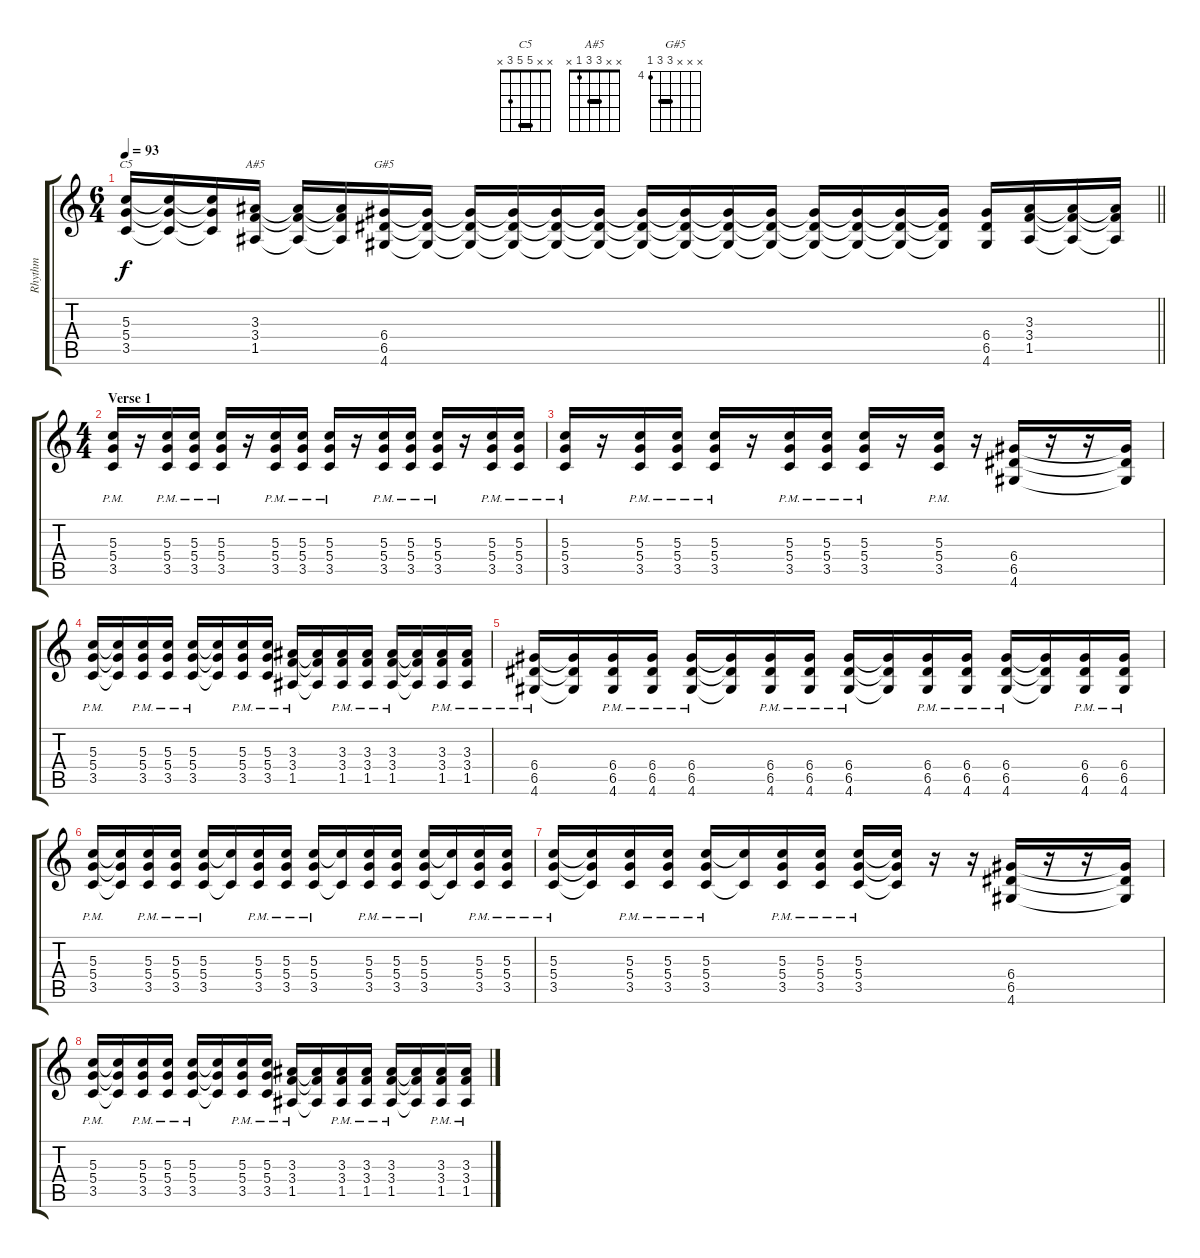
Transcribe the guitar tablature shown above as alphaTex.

\track ("Rhythm" "Rhythm") {instrument overdrivenguitar}
\staff {score tabs}
\tuning (E4 B3 G3 D3 A2 E2) {hide}
\chord ("C5" x x 5 5 3 x) {barre 5}
\chord ("A#5" x x 3 3 1 x) {barre 3}
\chord ("G#5" x x x 6 6 4) {firstfret 4 barre 6}
\ts (6 4)
\tempo 93
\clef g2
\barLineRight lightlight
\ks c
(5.3 5.4 3.5).16{ch "C5" dy f} (5.3{t} 5.4{t} 3.5{t}).16 (5.3{t} 5.4{t} 3.5{t}).16 (3.3 3.4 1.5).16{ch "A#5"} (3.3{t} 3.4{t} 1.5{t}).16 (3.3{t} 3.4{t} 1.5{t}).16 (6.4 6.5 4.6).16{ch "G#5"} (6.4{t} 6.5{t} 4.6{t}).16 (6.4{t} 6.5{t} 4.6{t}).16 (6.4{t} 6.5{t} 4.6{t}).16 (6.4{t} 6.5{t} 4.6{t}).16 (6.4{t} 6.5{t} 4.6{t}).16 (6.4{t} 6.5{t} 4.6{t}).16 (6.4{t} 6.5{t} 4.6{t}).16 (6.4{t} 6.5{t} 4.6{t}).16 (6.4{t} 6.5{t} 4.6{t}).16 (6.4{t} 6.5{t} 4.6{t}).16 (6.4{t} 6.5{t} 4.6{t}).16 (6.4{t} 6.5{t} 4.6{t}).16 (6.4{t} 6.5{t} 4.6{t}).16 (6.4 6.5 4.6).16 (3.3 3.4 1.5).16 (3.3{t} 3.4{t} 1.5{t}).16 (3.3{t} 3.4{t} 1.5{t}).16 |
\ts (4 4)
\section ("" "Verse 1")
(5.3{pm} 5.4{pm} 3.5{pm}).16 r.16 (5.3{pm} 5.4{pm} 3.5{pm}).16 (5.3{pm} 5.4{pm} 3.5{pm}).16 (5.3{pm} 5.4{pm} 3.5{pm}).16 r.16 (5.3{pm} 5.4{pm} 3.5{pm}).16 (5.3{pm} 5.4{pm} 3.5{pm}).16 (5.3{pm} 5.4{pm} 3.5{pm}).16 r.16 (5.3{pm} 5.4{pm} 3.5{pm}).16 (5.3{pm} 5.4{pm} 3.5{pm}).16 (5.3{pm} 5.4{pm} 3.5{pm}).16 r.16 (5.3{pm} 5.4{pm} 3.5{pm}).16 (5.3{pm} 5.4{pm} 3.5{pm}).16 |
(5.3{pm} 5.4{pm} 3.5{pm}).16 r.16 (5.3{pm} 5.4{pm} 3.5{pm}).16 (5.3{pm} 5.4{pm} 3.5{pm}).16 (5.3{pm} 5.4{pm} 3.5{pm}).16 r.16 (5.3{pm} 5.4{pm} 3.5{pm}).16 (5.3{pm} 5.4{pm} 3.5{pm}).16 (5.3{pm} 5.4{pm} 3.5{pm}).16 r.16 (5.3{pm} 5.4{pm} 3.5{pm}).16 r.16 (6.4 6.5 4.6).16 r.16 r.16 (6.4{t} 6.5{t} 4.6{t}).16 |
(5.3{pm} 5.4{pm} 3.5{pm}).16 (5.3{t} 5.4{t} 3.5{t}).16 (5.3{pm} 5.4{pm} 3.5{pm}).16 (5.3{pm} 5.4{pm} 3.5{pm}).16 (5.3{pm} 5.4{pm} 3.5{pm}).16 (5.3{t} 5.4{t} 3.5{t}).16 (5.3{pm} 5.4{pm} 3.5{pm}).16 (5.3{pm} 5.4{pm} 3.5{pm}).16 (3.3{pm} 3.4{pm} 1.5{pm}).16 (3.3{t} 3.4{t} 1.5{t}).16 (3.3{pm} 3.4{pm} 1.5{pm}).16 (3.3{pm} 3.4{pm} 1.5{pm}).16 (3.3{pm} 3.4{pm} 1.5{pm}).16 (3.3{t} 3.4{t} 1.5{t}).16 (3.3{pm} 3.4{pm} 1.5{pm}).16 (3.3{pm} 3.4{pm} 1.5{pm}).16 |
(6.4{pm} 6.5{pm} 4.6{pm}).16 (6.4{t} 6.5{t} 4.6{t}).16 (6.4{pm} 6.5{pm} 4.6{pm}).16 (6.4{pm} 6.5{pm} 4.6{pm}).16 (6.4{pm} 6.5{pm} 4.6{pm}).16 (6.4{t} 6.5{t} 4.6{t}).16 (6.4{pm} 6.5{pm} 4.6{pm}).16 (6.4{pm} 6.5{pm} 4.6{pm}).16 (6.4{pm} 6.5{pm} 4.6{pm}).16 (6.4{t} 6.5{t} 4.6{t}).16 (6.4{pm} 6.5{pm} 4.6{pm}).16 (6.4{pm} 6.5{pm} 4.6{pm}).16 (6.4{pm} 6.5{pm} 4.6{pm}).16 (6.4{t} 6.5{t} 4.6{t}).16 (6.4{pm} 6.5{pm} 4.6{pm}).16 (6.4{pm} 6.5{pm} 4.6{pm}).16 |
(5.3{pm} 5.4{pm} 3.5{pm}).16 (5.3{t} 5.4{t} 3.5{t}).16 (5.3{pm} 5.4{pm} 3.5{pm}).16 (5.3{pm} 5.4{pm} 3.5{pm}).16 (5.3{pm} 5.4{pm} 3.5{pm}).16 (5.3{t} 3.5{t}).16 (5.3{pm} 5.4{pm} 3.5{pm}).16 (5.3{pm} 5.4{pm} 3.5{pm}).16 (5.3{pm} 5.4{pm} 3.5{pm}).16 (5.3{t} 3.5{t}).16 (5.3{pm} 5.4{pm} 3.5{pm}).16 (5.3{pm} 5.4{pm} 3.5{pm}).16 (5.3{pm} 5.4{pm} 3.5{pm}).16 (5.3{t} 3.5{t}).16 (5.3{pm} 5.4{pm} 3.5{pm}).16 (5.3{pm} 5.4{pm} 3.5{pm}).16 |
(5.3{pm} 5.4{pm} 3.5{pm}).16 (5.3{t} 5.4{t} 3.5{t}).16 (5.3{pm} 5.4{pm} 3.5{pm}).16 (5.3{pm} 5.4{pm} 3.5{pm}).16 (5.3{pm} 5.4{pm} 3.5{pm}).16 (5.3{t} 3.5{t}).16 (5.3{pm} 5.4{pm} 3.5{pm}).16 (5.3{pm} 5.4{pm} 3.5{pm}).16 (5.3{pm} 5.4{pm} 3.5{pm}).16 (5.3{t} 5.4{t} 3.5{t}).16 r.16 r.16 (6.4 6.5 4.6).16 r.16 r.16 (6.4{t} 6.5{t} 4.6{t}).16 |
(5.3{pm} 5.4{pm} 3.5{pm}).16 (5.3{t} 5.4{t} 3.5{t}).16 (5.3{pm} 5.4{pm} 3.5{pm}).16 (5.3{pm} 5.4{pm} 3.5{pm}).16 (5.3{pm} 5.4{pm} 3.5{pm}).16 (5.3{t} 5.4{t} 3.5{t}).16 (5.3{pm} 5.4{pm} 3.5{pm}).16 (5.3{pm} 5.4{pm} 3.5{pm}).16 (3.3{pm} 3.4{pm} 1.5{pm}).16 (3.3{t} 3.4{t} 1.5{t}).16 (3.3{pm} 3.4{pm} 1.5{pm}).16 (3.3{pm} 3.4{pm} 1.5{pm}).16 (3.3{pm} 3.4{pm} 1.5{pm}).16 (3.3{t} 3.4{t} 1.5{t}).16 (3.3{pm} 3.4{pm} 1.5{pm}).16 (3.3{pm} 3.4{pm} 1.5{pm}).16
